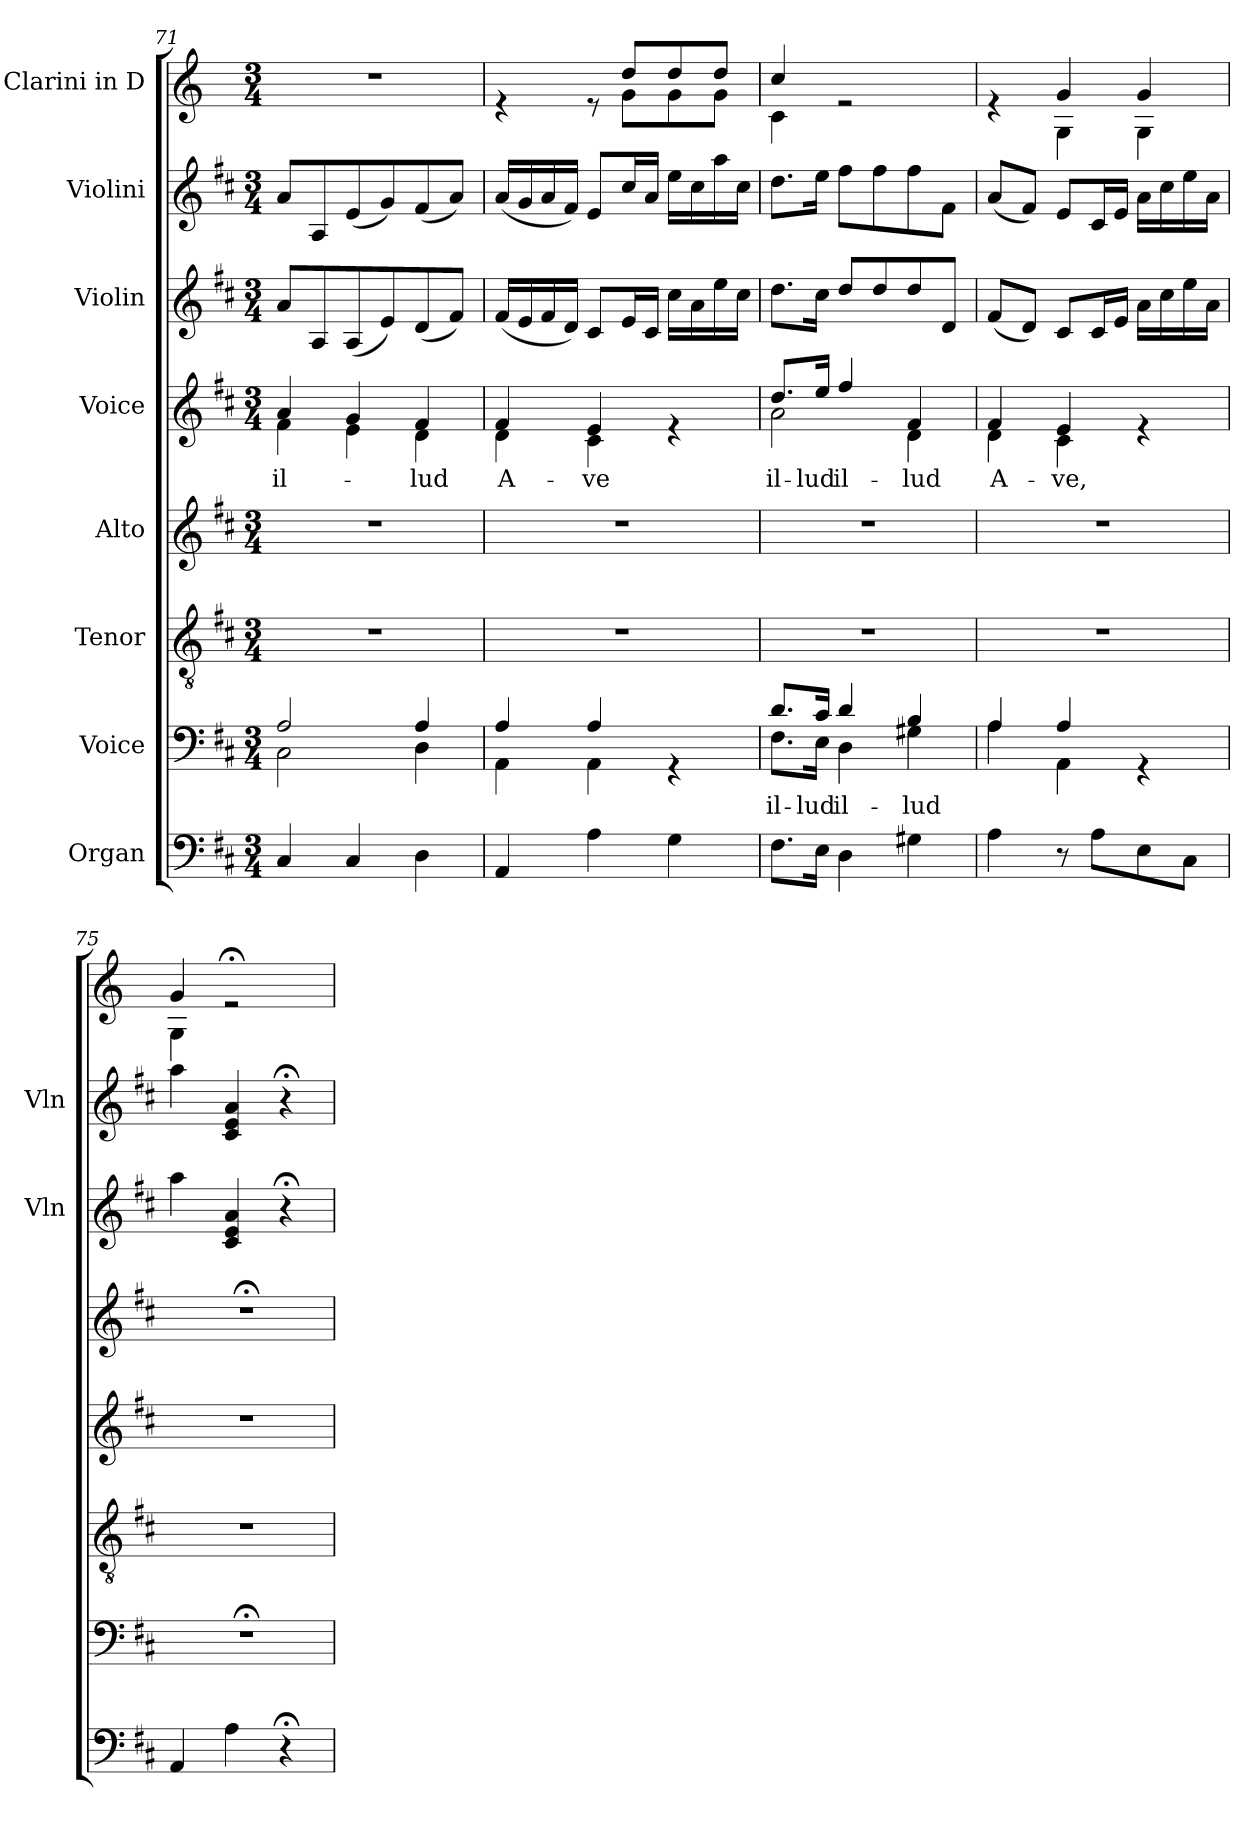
**kern	**kern	**text	**kern	**kern	**kern	**text	**kern	**kern	**kern
*part8	*part7	*part7	*part6	*part5	*part4	*part4	*part3	*part2	*part1
*staff8	*staff7	*staff7	*staff6	*staff5	*staff4	*staff4	*staff3	*staff2	*staff1
*I"Organ	*I"Voice	*	*I"Tenor	*I"Alto	*I"Voice	*	*I"Violin	*I"Violini	*I"Clarini in D
*	*	*	*	*	*	*	*I'Vln	*I'Vln	*
*clefF4	*clefF4	*	*clefGv2	*clefG2	*clefG2	*	*clefG2	*clefG2	*clefG2
*	*	*	*	*	*	*	*	*	*ITrd-1c-2
*k[f#c#]	*k[f#c#]	*	*k[f#c#]	*k[f#c#]	*k[f#c#]	*	*k[f#c#]	*k[f#c#]	*k[f#c#]
*M3/4	*M3/4	*	*M3/4	*M3/4	*M3/4	*	*M3/4	*M3/4	*M3/4
=71	=71	=71	=71	=71	=71	=71	=71	=71	=71
*	*^	*	*	*	*	*	*	*	*
!	!	!	!	!	!	!	!LO:LY:b	!	!	!
*	*	*	*	*	*	*^	*	*	*	*
4C#/	2A/	2C#\	.	2.r	2.r	4a/	4f#\	il-	8a/L	8a/L	2.r
.	.	.	.	.	.	.	.	.	8A/	8A/	.
4C#/	.	.	.	.	.	4g/	4e\	.	(8A/	(8e/	.
.	.	.	.	.	.	.	.	.	8e/)	8g/)	.
!	!	!	!	!	!	!	!	!LO:LY:b	!	!	!
4D\	4A/	4D\	.	.	.	4f#/	4d\	-lud	(8d/	(8f#/	.
.	.	.	.	.	.	.	.	.	8f#/J)	8a/J)	.
=72	=72	=72	=72	=72	=72	=72	=72	=72	=72	=72	=72
!	!	!	!	!	!	!	!	!LO:LY:b	!	!	!
*	*	*	*	*	*	*	*	*	*	*	*^
4AA/	4A/	4AA\	.	2.r	2.r	4f#/	4d\	A-	(16f#/LL	(16a/LL	4re	4.ryy
.	.	.	.	.	.	.	.	.	16e/	16g/	.	.
.	.	.	.	.	.	.	.	.	16f#/	16a/	.	.
.	.	.	.	.	.	.	.	.	16d/JJ)	16f#/JJ)	.	.
!	!	!	!	!	!	!	!	!LO:LY:b	!	!	!	!
4A\	4A/	4AA\	.	.	.	4e/	4c#\	-ve	8c#/L	8e/L	8re	.
.	.	.	.	.	.	.	.	.	16e/L	16cc#/L	8ee/L	8a\L
.	.	.	.	.	.	.	.	.	16c#/JJ	16a/JJ	.	.
4G\	4rGG	4ryy	.	.	.	4re	4ryy	.	16cc#\LL	16ee\LL	8ee/	8a\
.	.	.	.	.	.	.	.	.	16a\	16cc#\	.	.
.	.	.	.	.	.	.	.	.	16ee\	16aa\	8ee/J	8a\J
.	.	.	.	.	.	.	.	.	16cc#\JJ	16cc#\JJ	.	.
=73	=73	=73	=73	=73	=73	=73	=73	=73	=73	=73	=73	=73
!	!	!	!LO:LY:b	!	!	!	!	!LO:LY:b	!	!	!	!
!	!	!	!	!	!	!	!	!LO:LY:b	!	!	!	!
8.F#\L	8.d/L	8.F#\L	il-	2.r	2.r	8.dd/L	2a\	il-	8.dd\L	8.dd\L	4dd/	4d\
!	!	!	!LO:LY:b	!	!	!	!	!LO:LY:b	!	!	!	!
16E\Jk	16c#/Jk	16E\Jk	-lud	.	.	16ee/Jk	.	-lud	16cc#\Jk	16ee\Jk	.	.
!	!	!	!LO:LY:b	!	!	!	!	!LO:LY:b	!	!	!	!
4D\	4d/	4D\	il-	.	.	4ff#/	.	il-	8dd/L	8ff#\L	2re	2ryy
.	.	.	.	.	.	.	.	.	8dd/	8ff#\	.	.
!	!	!	!LO:LY:b	!	!	!	!	!LO:LY:b	!	!	!	!
!	!	!	!	!	!	!	!	!LO:LY:b	!	!	!	!
4G#X\	4B/	4G#X\	-lud	.	.	4f#/	4d\	-lud	8dd/	8ff#\	.	.
.	.	.	.	.	.	.	.	.	8d/J	8f#\J	.	.
!!LO:LB:g=z	!!
=74	=74	=74	=74	=74	=74	=74	=74	=74	=74	=74	=74	=74
!	!	!	!	!	!	!	!	!LO:LY:b	!	!	!	!
4A\	4A/	4A\	.	2.r	2.r	4f#/	4d\	A-	(8f#/L	(8a/L	4re	4ryy
.	.	.	.	.	.	.	.	.	8d/J)	8f#/J)	.	.
!	!	!	!	!	!	!	!	!LO:LY:b	!	!	!	!
8r	4A/	4AA\	.	.	.	4e/	4c#\	-ve,	8c#/L	8e/L	4a/	4A\
8A\L	.	.	.	.	.	.	.	.	16c#/L	16c#/L	.	.
.	.	.	.	.	.	.	.	.	16e/JJ	16e/JJ	.	.
8E\	4rGG	4ryy	.	.	.	4re	4ryy	.	16a\LL	16a\LL	4a/	4A\
.	.	.	.	.	.	.	.	.	16cc#\	16cc#\	.	.
8C#\J	.	.	.	.	.	.	.	.	16ee\	16ee\	.	.
.	.	.	.	.	.	.	.	.	16a\JJ	16a\JJ	.	.
*	*v	*v	*	*	*	*v	*v	*	*	*	*	*
=75	=75	=75	=75	=75	=75	=75	=75	=75	=75	=75
4AA/	2.r;<	.	2.r	2.r	2.r;<	.	4aa\	4aa\	4a/	4A\
4A\	.	.	.	.	.	.	4c#/ 4e/ 4a/	4c#/ 4e/ 4a/	2r;<e	2ryy
4r;<	.	.	.	.	.	.	4r;<	4r;<	.	.
*	*	*	*	*	*	*	*	*	*v	*v
=	=	=	=	=	=	=	=	=	=
*-	*-	*-	*-	*-	*-	*-	*-	*-	*-
